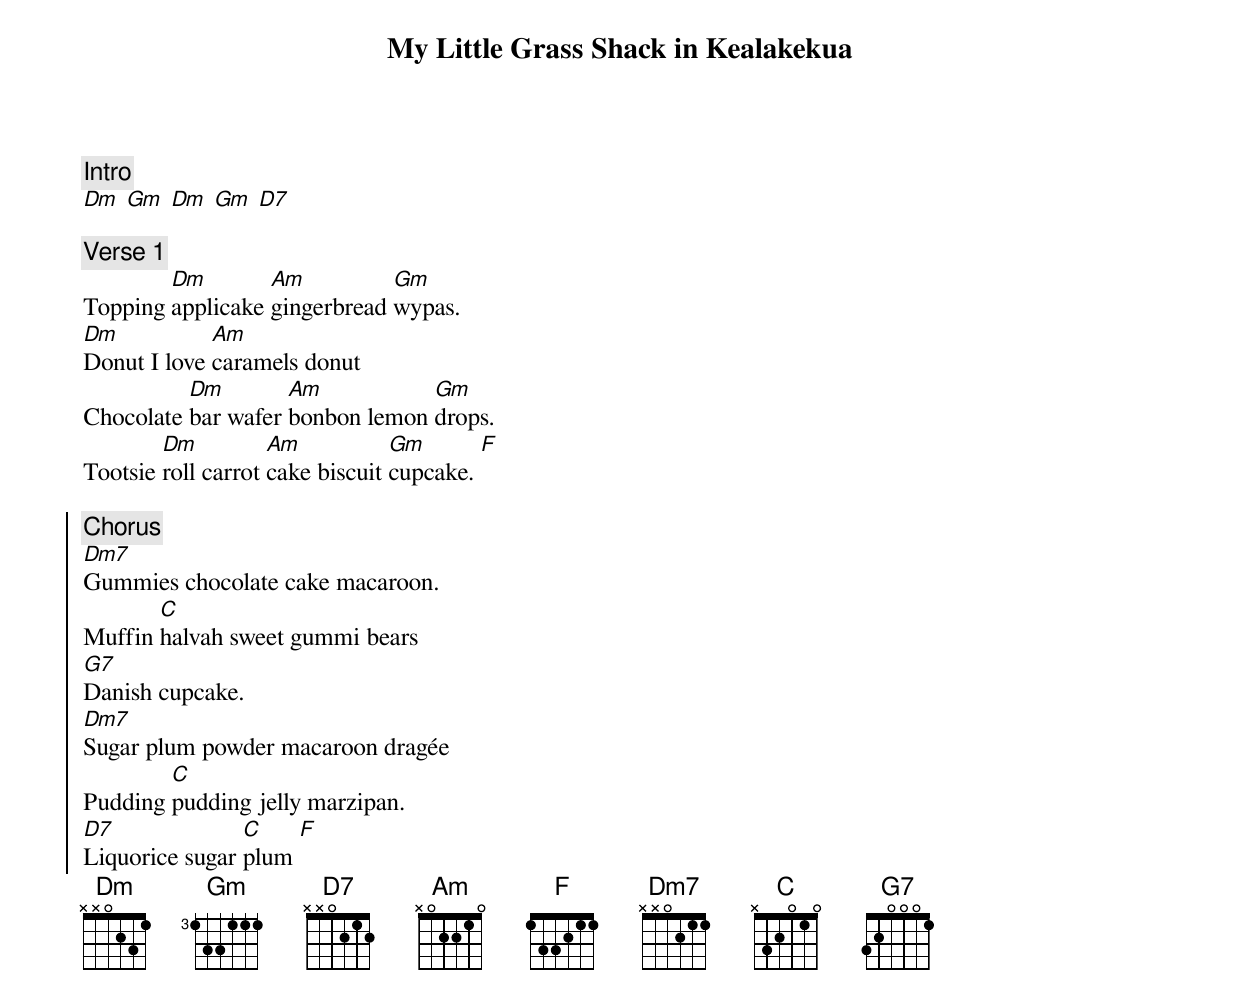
{title:My Little Grass Shack in Kealakekua}
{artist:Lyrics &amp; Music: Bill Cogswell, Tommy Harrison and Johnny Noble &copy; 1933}

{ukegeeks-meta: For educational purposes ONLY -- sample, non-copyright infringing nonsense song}

{c:Intro}
[Dm] [Gm] [Dm] [Gm] [D7]

{c: Verse 1}
Topping [Dm]applicake [Am]gingerbread [Gm]wypas.
[Dm]Donut I love [Am]caramels donut
Chocolate [Dm]bar wafer [Am]bonbon lemon [Gm]drops.
Tootsie [Dm]roll carrot [Am]cake biscuit [Gm]cupcake. [F]

{soc}
{c:Chorus}
[Dm7]Gummies chocolate cake macaroon.
Muffin [C]halvah sweet gummi bears
[G7]Danish cupcake.
[Dm7]Sugar plum powder macaroon dragée
Pudding [C]pudding jelly marzipan.
[D7]Liquorice sugar [C]plum [F]
{eoc}
